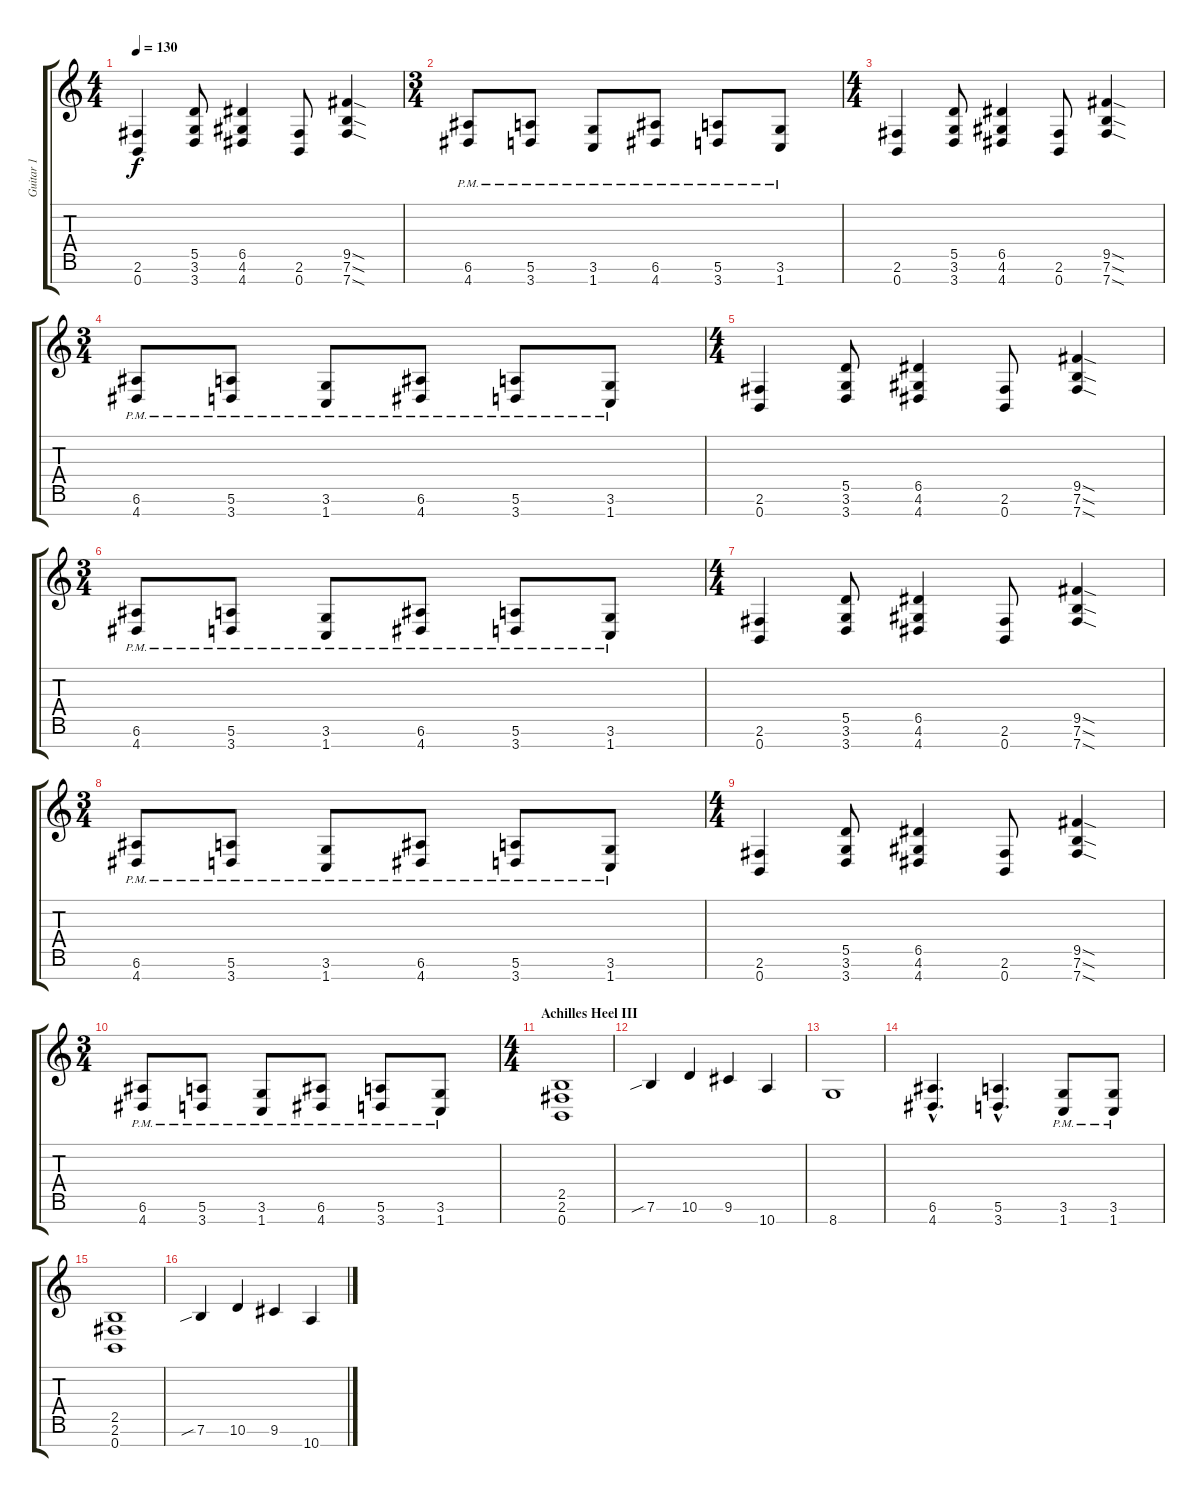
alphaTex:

\track ("Guitar 1" "Guitar 1") {instrument distortionguitar}
\staff {score tabs}
\tuning (E4 B3 G3 D3 A2 E2 B1) {hide}
\ts (4 4)
\tempo 130
\clef g2
\ks c
(2.6 0.7).4{dy f} (5.5 3.6 3.7).8 (6.5 4.6 4.7).4 (2.6 0.7).8 (9.5{sod} 7.6{sod} 7.7{sod}).4 |
\ts (3 4)
(6.6{pm} 4.7{pm}).8 (5.6{pm} 3.7{pm}).8 (3.6{pm} 1.7{pm}).8 (6.6{pm} 4.7{pm}).8 (5.6{pm} 3.7{pm}).8 (3.6{pm} 1.7{pm}).8 |
\ts (4 4)
(2.6 0.7).4 (5.5 3.6 3.7).8 (6.5 4.6 4.7).4 (2.6 0.7).8 (9.5{sod} 7.6{sod} 7.7{sod}).4 |
\ts (3 4)
(6.6{pm} 4.7{pm}).8 (5.6{pm} 3.7{pm}).8 (3.6{pm} 1.7{pm}).8 (6.6{pm} 4.7{pm}).8 (5.6{pm} 3.7{pm}).8 (3.6{pm} 1.7{pm}).8 |
\ts (4 4)
(2.6 0.7).4 (5.5 3.6 3.7).8 (6.5 4.6 4.7).4 (2.6 0.7).8 (9.5{sod} 7.6{sod} 7.7{sod}).4 |
\ts (3 4)
(6.6{pm} 4.7{pm}).8 (5.6{pm} 3.7{pm}).8 (3.6{pm} 1.7{pm}).8 (6.6{pm} 4.7{pm}).8 (5.6{pm} 3.7{pm}).8 (3.6{pm} 1.7{pm}).8 |
\ts (4 4)
(2.6 0.7).4 (5.5 3.6 3.7).8 (6.5 4.6 4.7).4 (2.6 0.7).8 (9.5{sod} 7.6{sod} 7.7{sod}).4 |
\ts (3 4)
(6.6{pm} 4.7{pm}).8 (5.6{pm} 3.7{pm}).8 (3.6{pm} 1.7{pm}).8 (6.6{pm} 4.7{pm}).8 (5.6{pm} 3.7{pm}).8 (3.6{pm} 1.7{pm}).8 |
\ts (4 4)
(2.6 0.7).4 (5.5 3.6 3.7).8 (6.5 4.6 4.7).4 (2.6 0.7).8 (9.5{sod} 7.6{sod} 7.7{sod}).4 |
\ts (3 4)
(6.6{pm} 4.7{pm}).8 (5.6{pm} 3.7{pm}).8 (3.6{pm} 1.7{pm}).8 (6.6{pm} 4.7{pm}).8 (5.6{pm} 3.7{pm}).8 (3.6{pm} 1.7{pm}).8 |
\ts (4 4)
\section ("" "Achilles Heel III")
(2.5 2.6 0.7).1 |
7.6{sib}.4 10.6.4 9.6.4 10.7.4 |
8.7.1 |
(6.6{hac} 4.7{hac}).4{d} (5.6{hac} 3.7{hac}).4{d} (3.6{pm} 1.7{pm}).8 (3.6{pm} 1.7{pm}).8 |
(2.5 2.6 0.7).1 |
7.6{sib}.4 10.6.4 9.6.4 10.7.4
